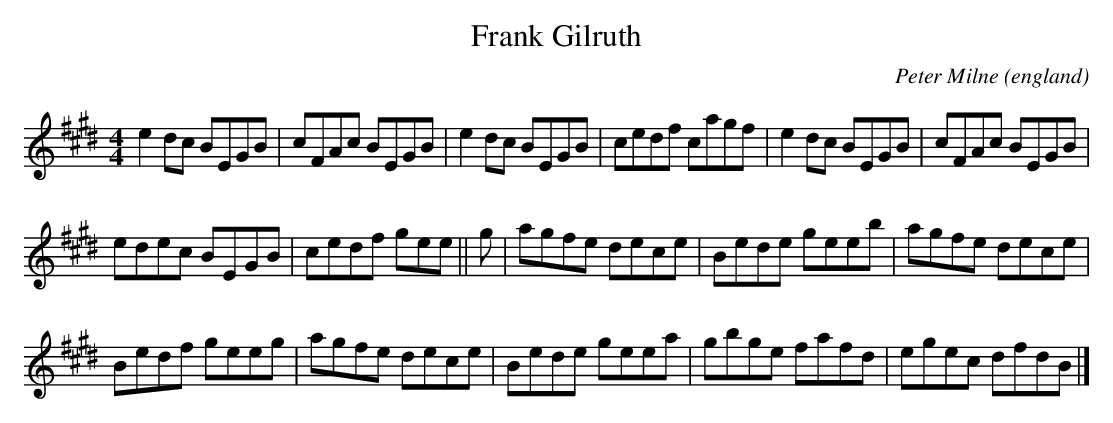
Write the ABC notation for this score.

X:1
T:Frank Gilruth
O:england
C:Peter Milne
M:4/4
L:1/8
K:E
e2 dc BEGB|cFAc BEGB|e2 dc BEGB|cedf cagf|e2 dc BEGB|cFAc BEGB|
edec BEGB|cedf gee||g|agfe dece|Bede geeb|agfe dece|
Bedf geeg|agfe dece|Bede geea|gbge fafd|egec dfdB|]
